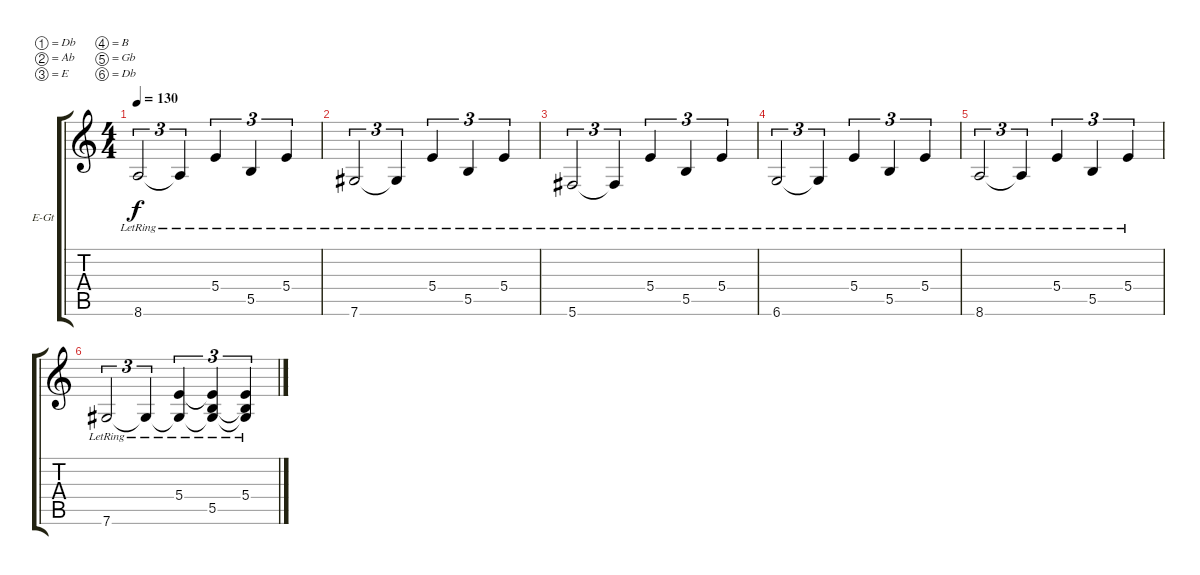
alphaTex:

\bracketExtendMode groupsimilarinstruments
\firstSystemTrackNameOrientation horizontal
\otherSystemsTrackNameOrientation horizontal
\track ("Tommy Vetterli" "E-Gt") {instrument overdrivenguitar}
\staff {score tabs}
\tuning (Db4 Ab3 E3 B2 Gb2 Db2)
\ts (4 4)
\tempo 130
\clef g2
\ks c
8.6{lr}.2{tu (3 2) dy f} 8.6{lr t}.4{tu (3 2)} 5.4{lr}.4{tu (3 2)} 5.5{lr}.4{tu (3 2)} 5.4{lr}.4{tu (3 2)} |
7.6{lr}.2{tu (3 2)} 7.6{lr t}.4{tu (3 2)} 5.4{lr}.4{tu (3 2)} 5.5{lr}.4{tu (3 2)} 5.4{lr}.4{tu (3 2)} |
5.6{lr}.2{tu (3 2)} 5.6{lr t}.4{tu (3 2)} 5.4{lr}.4{tu (3 2)} 5.5{lr}.4{tu (3 2)} 5.4{lr}.4{tu (3 2)} |
6.6{lr}.2{tu (3 2)} 6.6{lr t}.4{tu (3 2)} 5.4{lr}.4{tu (3 2)} 5.5{lr}.4{tu (3 2)} 5.4{lr}.4{tu (3 2)} |
8.6{lr}.2{tu (3 2)} 8.6{lr t}.4{tu (3 2)} 5.4{lr}.4{tu (3 2)} 5.5{lr}.4{tu (3 2)} 5.4{lr}.4{tu (3 2)} |
7.6{lr}.2{tu (3 2)} 7.6{lr t}.4{tu (3 2)} (5.4 7.6{lr t}).4{tu (3 2)} (5.5 7.6{lr t} 5.4{t}).4{tu (3 2)} (5.4 7.6{lr t} 5.5{t}).4{tu (3 2)}
